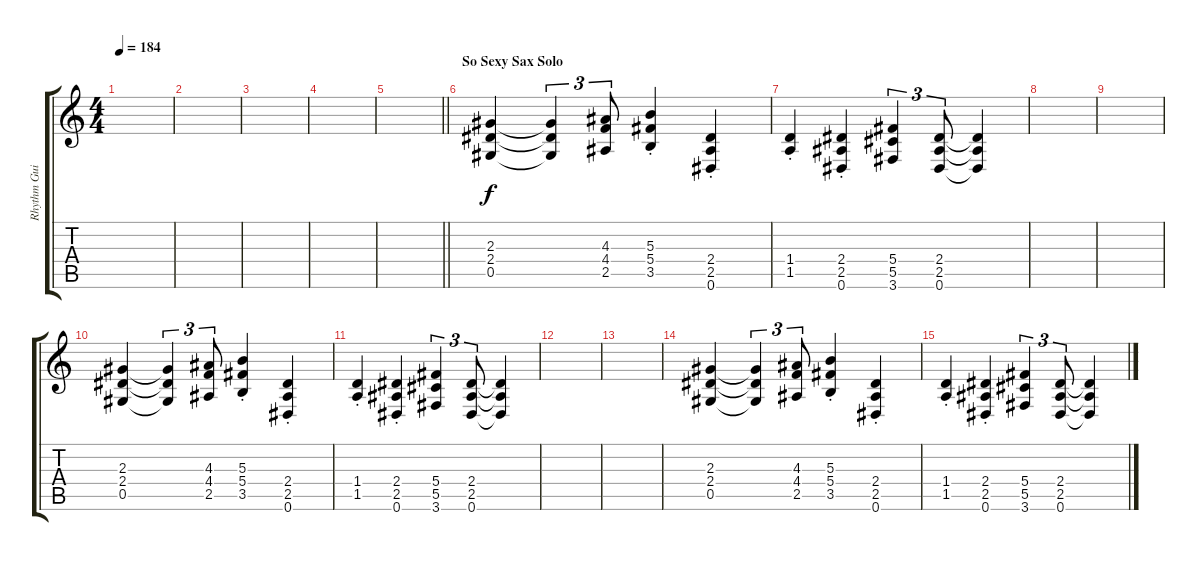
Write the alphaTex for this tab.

\track ("Rhythm Guitar 2" "Rhythm Gui") {instrument overdrivenguitar}
\staff {score tabs}
\tuning (Eb4 Bb3 Gb3 Db3 Ab2 Eb2) {hide}
\ts (4 4)
\tempo 184
\clef g2
\ks c
|
|
|
|
\barLineRight lightlight
|
\section ("" "So Sexy Sax Solo")
(2.3 2.4 0.5).4 (2.3{t} 2.4{t} 0.5{t}).4{tu (3 2)} (4.3 4.4 2.5).8{tu (3 2)} (5.3{st} 5.4{st} 3.5{st}).4 (2.4{st} 2.5{st} 0.6{st}).4 |
(1.4{st} 1.5{st}).4 (2.4{st} 2.5{st} 0.6{st}).4 (5.4 5.5 3.6).4{tu (3 2)} (2.4 2.5 0.6).8{tu (3 2)} (2.4{t} 2.5{t} 0.6{t}).4 |
|
|
(2.3 2.4 0.5).4 (2.3{t} 2.4{t} 0.5{t}).4{tu (3 2)} (4.3 4.4 2.5).8{tu (3 2)} (5.3{st} 5.4{st} 3.5{st}).4 (2.4{st} 2.5{st} 0.6{st}).4 |
(1.4{st} 1.5{st}).4 (2.4{st} 2.5{st} 0.6{st}).4 (5.4 5.5 3.6).4{tu (3 2)} (2.4 2.5 0.6).8{tu (3 2)} (2.4{t} 2.5{t} 0.6{t}).4 |
|
|
(2.3 2.4 0.5).4 (2.3{t} 2.4{t} 0.5{t}).4{tu (3 2)} (4.3 4.4 2.5).8{tu (3 2)} (5.3{st} 5.4{st} 3.5{st}).4 (2.4{st} 2.5{st} 0.6{st}).4 |
(1.4{st} 1.5{st}).4 (2.4{st} 2.5{st} 0.6{st}).4 (5.4 5.5 3.6).4{tu (3 2)} (2.4 2.5 0.6).8{tu (3 2)} (2.4{t} 2.5{t} 0.6{t}).4
